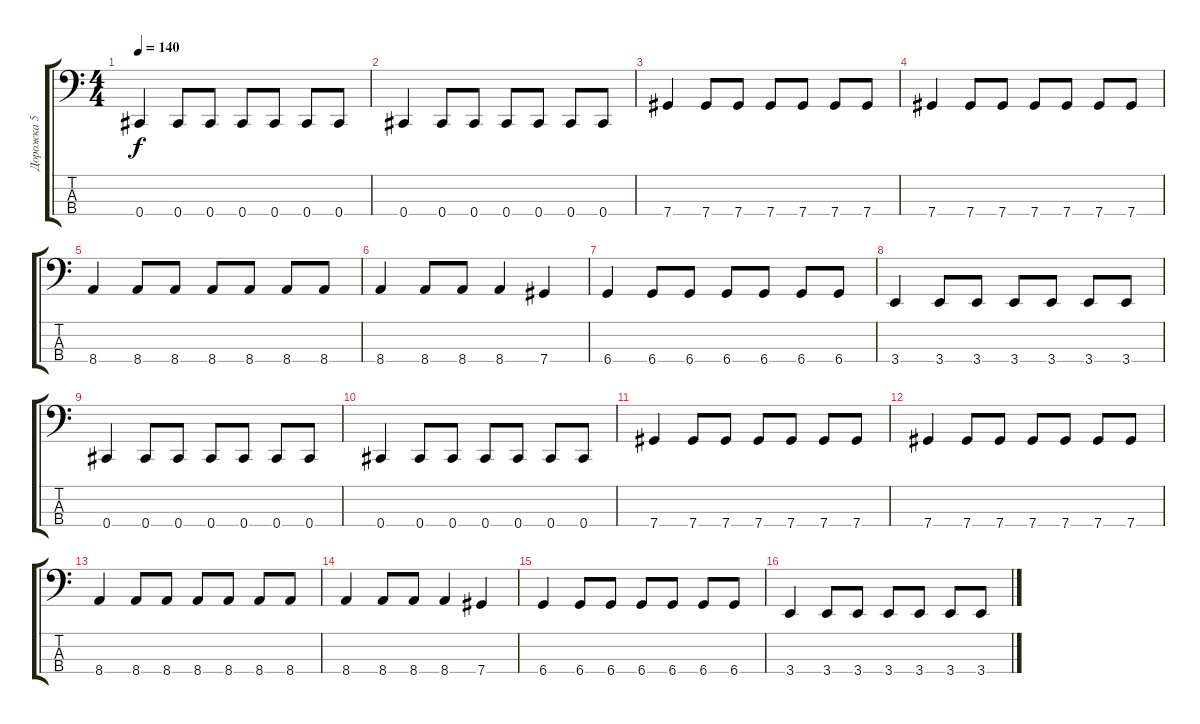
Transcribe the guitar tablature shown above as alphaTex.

\track ("Дорожка 5" "Дорожка 5") {instrument electricbasspick}
\staff {score tabs}
\tuning (Gb2 Db2 Ab1 Db1) {hide}
\ts (4 4)
\tempo 140
\clef f4
\ks c
0.4.4{dy f} 0.4.8 0.4.8 0.4.8 0.4.8 0.4.8 0.4.8 |
0.4.4 0.4.8 0.4.8 0.4.8 0.4.8 0.4.8 0.4.8 |
7.4.4 7.4.8 7.4.8 7.4.8 7.4.8 7.4.8 7.4.8 |
7.4.4 7.4.8 7.4.8 7.4.8 7.4.8 7.4.8 7.4.8 |
8.4.4 8.4.8 8.4.8 8.4.8 8.4.8 8.4.8 8.4.8 |
8.4.4 8.4.8 8.4.8 8.4.4 7.4.4 |
6.4.4 6.4.8 6.4.8 6.4.8 6.4.8 6.4.8 6.4.8 |
3.4.4 3.4.8 3.4.8 3.4.8 3.4.8 3.4.8 3.4.8 |
0.4.4 0.4.8 0.4.8 0.4.8 0.4.8 0.4.8 0.4.8 |
0.4.4 0.4.8 0.4.8 0.4.8 0.4.8 0.4.8 0.4.8 |
7.4.4 7.4.8 7.4.8 7.4.8 7.4.8 7.4.8 7.4.8 |
7.4.4 7.4.8 7.4.8 7.4.8 7.4.8 7.4.8 7.4.8 |
8.4.4 8.4.8 8.4.8 8.4.8 8.4.8 8.4.8 8.4.8 |
8.4.4 8.4.8 8.4.8 8.4.4 7.4.4 |
6.4.4 6.4.8 6.4.8 6.4.8 6.4.8 6.4.8 6.4.8 |
3.4.4 3.4.8 3.4.8 3.4.8 3.4.8 3.4.8 3.4.8
